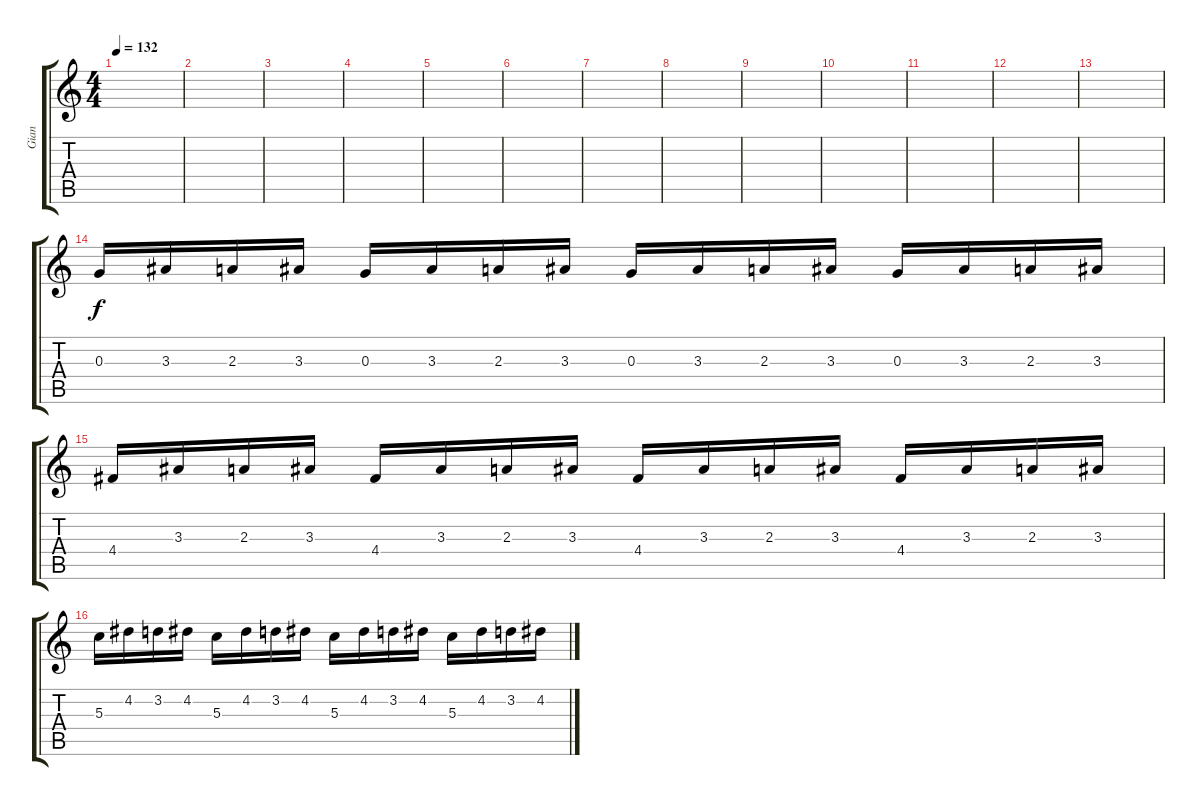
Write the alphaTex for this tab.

\track ("Gian" "Gian") {instrument distortionguitar}
\staff {score tabs}
\tuning (E4 B3 G3 D3 A2 E2) {hide}
\ts (4 4)
\tempo 132
\clef g2
\ks c
|
|
|
|
|
|
|
|
|
|
|
|
|
0.3.16 3.3.16 2.3.16 3.3.16 0.3.16 3.3.16 2.3.16 3.3.16 0.3.16 3.3.16 2.3.16 3.3.16 0.3.16 3.3.16 2.3.16 3.3.16 |
4.4.16 3.3.16 2.3.16 3.3.16 4.4.16 3.3.16 2.3.16 3.3.16 4.4.16 3.3.16 2.3.16 3.3.16 4.4.16 3.3.16 2.3.16 3.3.16 |
5.3.16 4.2.16 3.2.16 4.2.16 5.3.16 4.2.16 3.2.16 4.2.16 5.3.16 4.2.16 3.2.16 4.2.16 5.3.16 4.2.16 3.2.16 4.2.16
